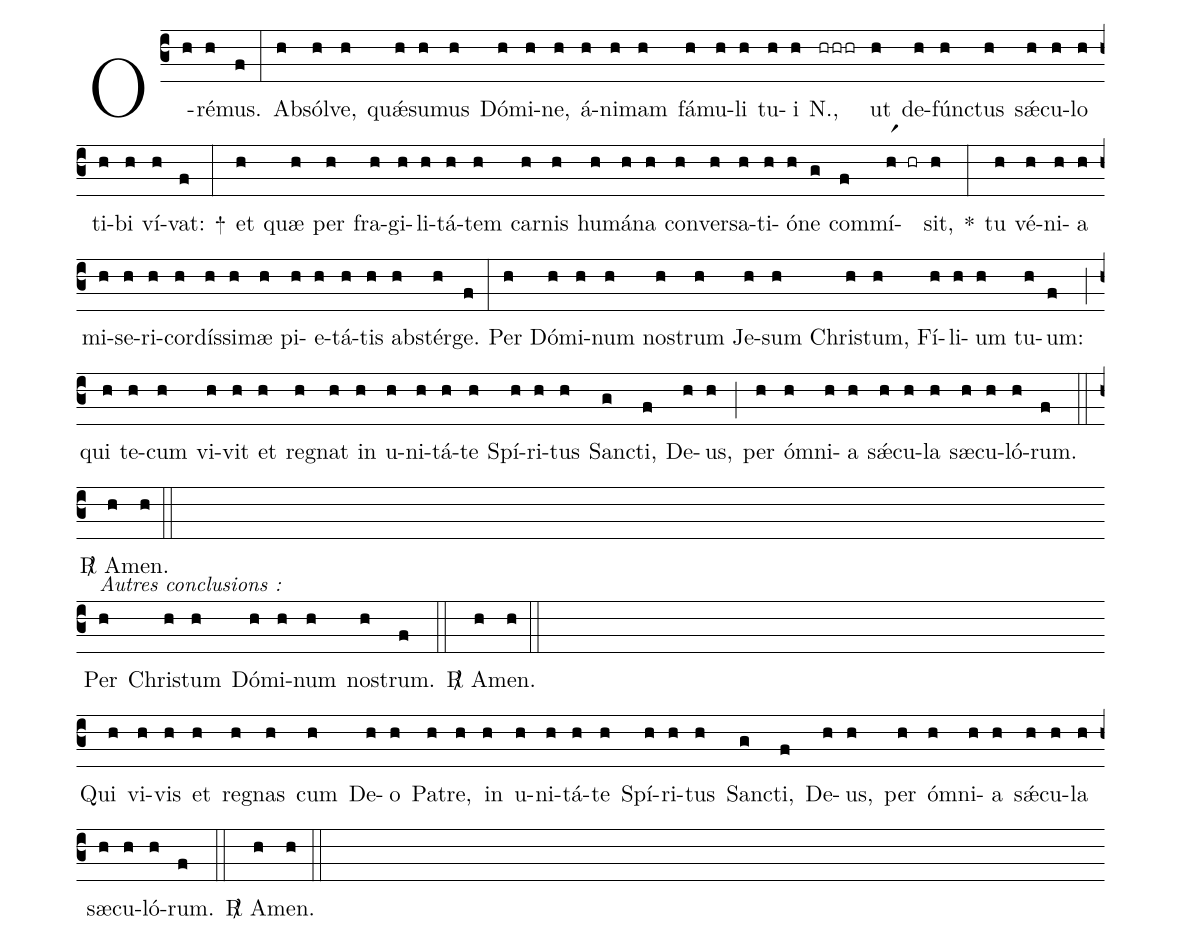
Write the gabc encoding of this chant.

%%
(c3)O(h)ré(h)mus.(f) (:)
Ab(h)sól(h)ve,(h) quǽ(h)su(h)mus(h) Dó(h)mi(h)ne,(h) á(h)ni(h)mam(h) fá(h)mu(h)li(h) tu(h)i(h)  N.,(hrhrhr) ut(h) de(h)fún(h)ctus(h) sǽ(h)cu(h)lo(h) ti(h)bi(h) ví(h)vat:(f)  <sp>+</sp>(:)
et(h) quæ(h) per(h) fra(h)gi(h)li(h)tá(h)tem(h) car(h)nis(h) hu(h)má(h)na(h) con(h)ver(h)sa(h)ti(h)ó(h)ne(g) com(f)mí(hr1 hr)sit,(h)  <sp>*</sp>(:)
tu(h) vé(h)ni(h)a(h) mi(h)se(h)ri(h)cor(h)dís(h)si(h)mæ(h) pi(h)e(h)tá(h)tis(h) ab(h)stér(h)ge.(f) (:)
Per(h) Dó(h)mi(h)num(h) no(h)strum(h) Je(h)sum(h) Chri(h)stum,(h) Fí(h)li(h)um(h) tu(h)um:(f) (;) qui(h) te(h)cum(h) vi(h)vit(h) et(h) re(h)gnat(h) in(h) u(h)ni(h)tá(h)te(h) Spí(h)ri(h)tus(h) San(g)cti,(f) De(h)us,(h) (;) per(h) óm(h)ni(h)a(h) sǽ(h)cu(h)la(h) sæ(h)cu(h)ló(h)rum.(f) (::) <sp>R/</sp> A(h)men.(h) (::Z-)

Per<alt>Autres conclusions :</alt>(h) Chri(h)stum(h) Dó(h)mi(h)num(h) no(h)strum.(f) (::) <sp>R/</sp> A(h)men.(h) (::Z-)

Qui(h) vi(h)vis(h) et(h) re(h)gnas(h) cum(h) De(h)o(h) Pa(h)tre,(h) in(h) u(h)ni(h)tá(h)te(h) Spí(h)ri(h)tus(h) San(g)cti,(f) De(h)us,(h) per(h) óm(h)ni(h)a(h) sǽ(h)cu(h)la(h) sæ(h)cu(h)ló(h)rum.(f) (::) <sp>R/</sp> A(h)men.(h) (::Z)
